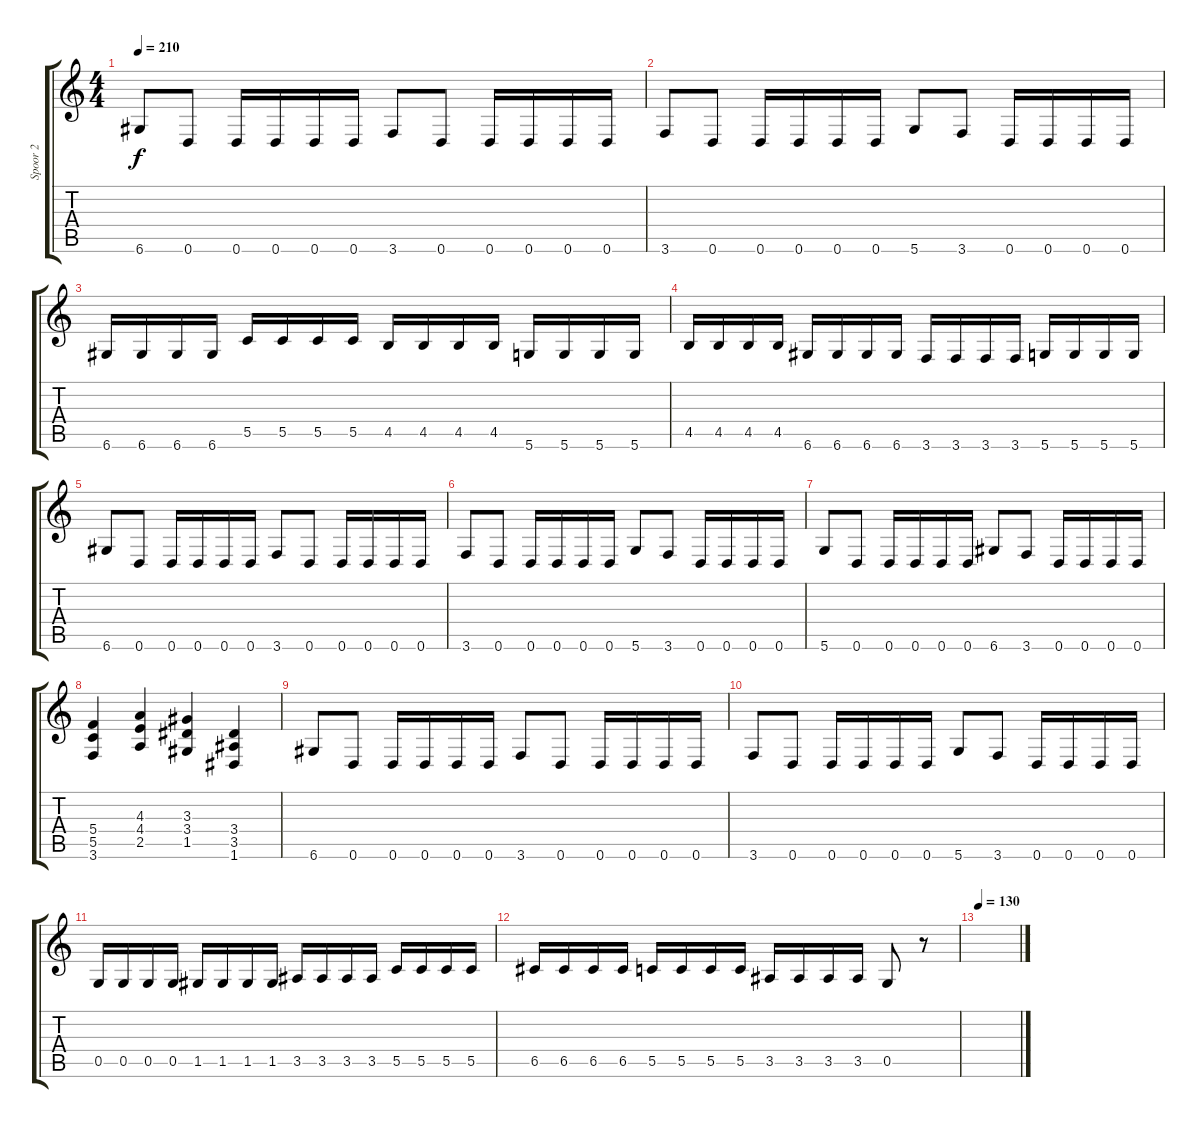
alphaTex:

\track ("Spoor 2" "Spoor 2") {instrument distortionguitar}
\staff {score tabs}
\tuning (D4 A3 F3 C3 G2 D2) {hide}
\ts (4 4)
\tempo 210
\clef g2
\ks c
6.6.8{dy f} 0.6.8 0.6.16 0.6.16 0.6.16 0.6.16 3.6.8 0.6.8 0.6.16 0.6.16 0.6.16 0.6.16 |
3.6.8 0.6.8 0.6.16 0.6.16 0.6.16 0.6.16 5.6.8 3.6.8 0.6.16 0.6.16 0.6.16 0.6.16 |
6.6.16 6.6.16 6.6.16 6.6.16 5.5.16 5.5.16 5.5.16 5.5.16 4.5.16 4.5.16 4.5.16 4.5.16 5.6.16 5.6.16 5.6.16 5.6.16 |
4.5.16 4.5.16 4.5.16 4.5.16 6.6.16 6.6.16 6.6.16 6.6.16 3.6.16 3.6.16 3.6.16 3.6.16 5.6.16 5.6.16 5.6.16 5.6.16 |
6.6.8 0.6.8 0.6.16 0.6.16 0.6.16 0.6.16 3.6.8 0.6.8 0.6.16 0.6.16 0.6.16 0.6.16 |
3.6.8 0.6.8 0.6.16 0.6.16 0.6.16 0.6.16 5.6.8 3.6.8 0.6.16 0.6.16 0.6.16 0.6.16 |
5.6.8 0.6.8 0.6.16 0.6.16 0.6.16 0.6.16 6.6.8 3.6.8 0.6.16 0.6.16 0.6.16 0.6.16 |
(5.4 5.5 3.6).4 (4.3 4.4 2.5).4 (3.3 3.4 1.5).4 (3.4 3.5 1.6).4 |
6.6.8 0.6.8 0.6.16 0.6.16 0.6.16 0.6.16 3.6.8 0.6.8 0.6.16 0.6.16 0.6.16 0.6.16 |
3.6.8 0.6.8 0.6.16 0.6.16 0.6.16 0.6.16 5.6.8 3.6.8 0.6.16 0.6.16 0.6.16 0.6.16 |
0.5.16 0.5.16 0.5.16 0.5.16 1.5.16 1.5.16 1.5.16 1.5.16 3.5.16 3.5.16 3.5.16 3.5.16 5.5.16 5.5.16 5.5.16 5.5.16 |
6.5.16 6.5.16 6.5.16 6.5.16 5.5.16 5.5.16 5.5.16 5.5.16 3.5.16 3.5.16 3.5.16 3.5.16 0.5.8 r.8 |
\tempo 130
